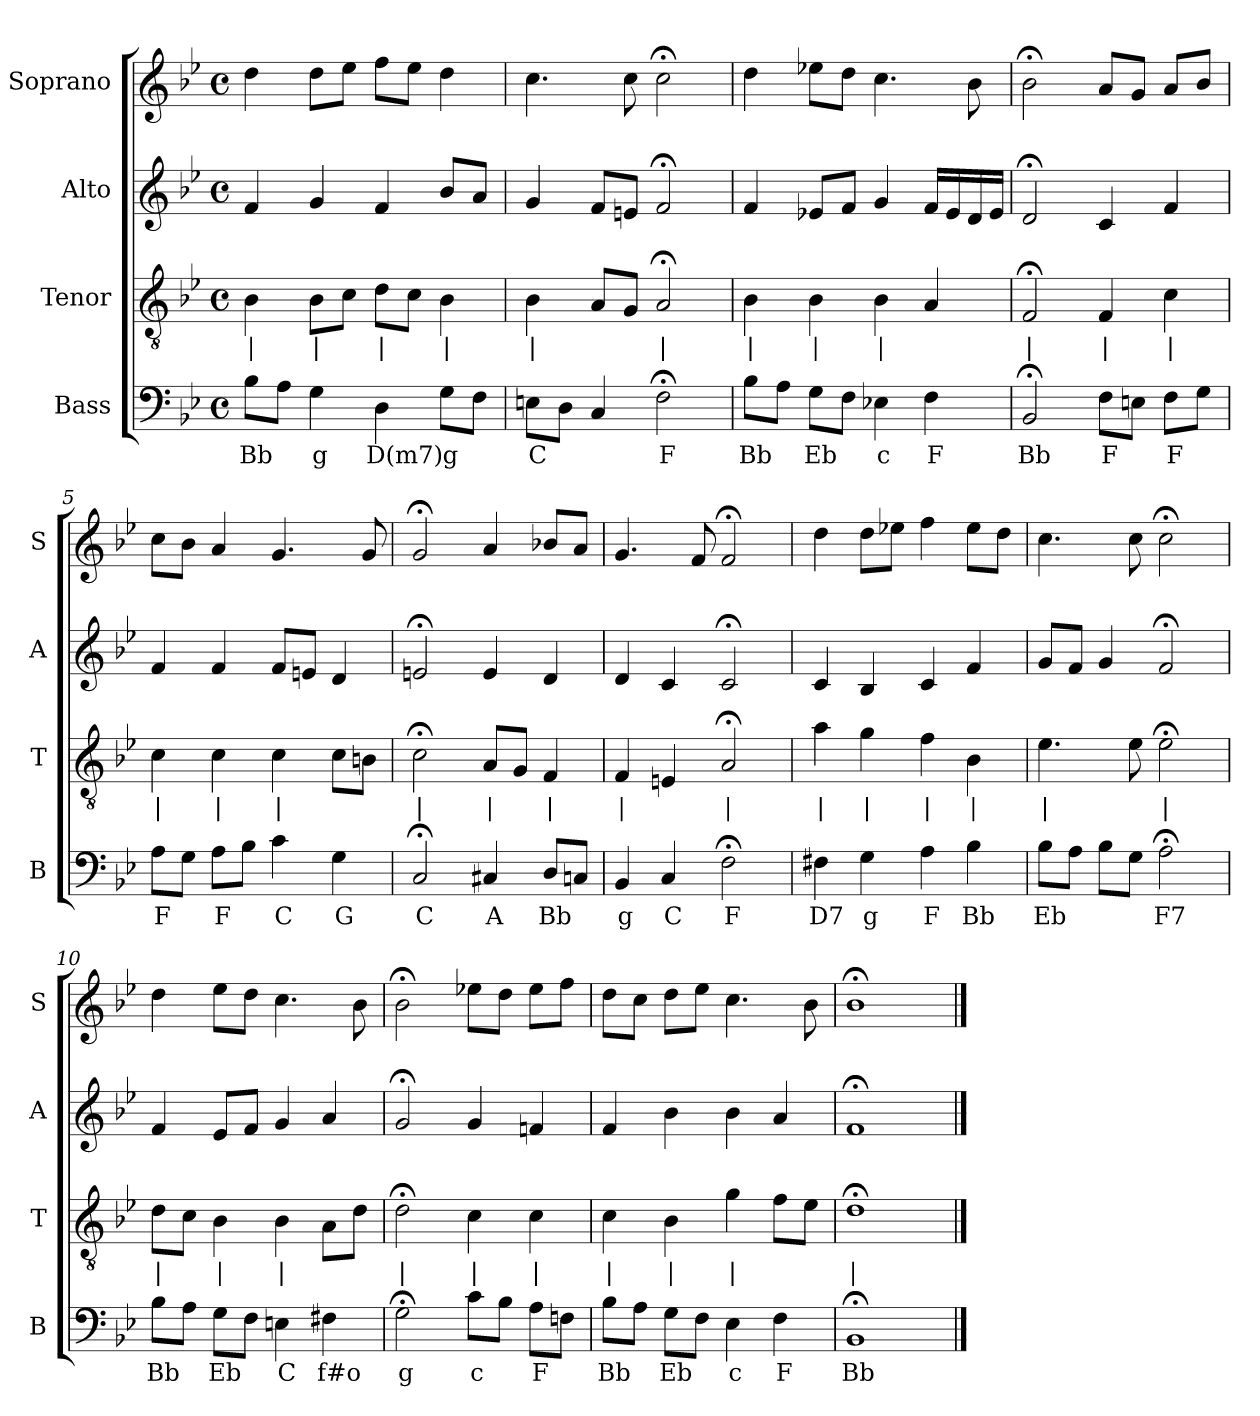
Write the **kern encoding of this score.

**kern	**text	**kern	**text	**kern	**kern
*part4	*part4	*part3	*part3	*part2	*part1
*staff4	*staff4	*staff3	*staff3	*staff2	*staff1
*I"Bass	*	*I"Tenor	*	*I"Alto	*I"Soprano
*I'B	*	*I'T	*	*I'A	*I'S
*clefF4	*	*clefGv2	*	*clefG2	*clefG2
*k[b-e-]	*	*k[b-e-]	*	*k[b-e-]	*k[b-e-]
*B-:	*	*B-:	*	*B-:	*B-:
*M4/4	*	*M4/4	*	*M4/4	*M4/4
*met(c)	*	*met(c)	*	*met(c)	*met(c)
*MM100	*	*MM100	*	*MM100	*MM100
=1	=1	=1	=1	=1	=1
8B-L	Bb	4B-	|	4f	4dd
8AJ	.	.	.	.	.
4G	g	8B-L	|	4g	8ddL
.	.	8cJ	.	.	8ee-J
4D	D(m7)	8dL	|	4f	8ffL
.	.	8cJ	.	.	8ee-J
8GL	g	4B-	|	8b-L	4dd
8FJ	.	.	.	8aJ	.
=2	=2	=2	=2	=2	=2
8EnL	C	4B-	|	4g	4.cc
8DJ	.	.	.	.	.
4C	.	8AL	.	8fL	.
.	.	8GJ	.	8enJ	8cc
2F;<	F	2A;<	|	2f;<	2cc;<
=3	=3	=3	=3	=3	=3
8B-L	Bb	4B-	|	4f	4dd
8AJ	.	.	.	.	.
8GL	Eb	4B-	|	8e-XL	8ee-XL
8FJ	.	.	.	8fJ	8ddJ
4E-X	c	4B-	|	4g	4.cc
4F	F	4A	.	16fLL	.
.	.	.	.	16e-	.
.	.	.	.	16d	8b-
.	.	.	.	16e-JJ	.
=4	=4	=4	=4	=4	=4
2BB-;<	Bb	2F;<	|	2d;<	2b-;<
8FL	F	4F	|	4c	8aL
8EnJ	.	.	.	.	8gJ
8FL	F	4c	|	4f	8aL
8GJ	.	.	.	.	8b-J
=5	=5	=5	=5	=5	=5
8AL	F	4c	|	4f	8ccL
8GJ	.	.	.	.	8b-J
8AL	F	4c	|	4f	4a
8B-J	.	.	.	.	.
4c	C	4c	|	8fL	4.g
.	.	.	.	8enJ	.
4G	G	8cL	.	4d	.
.	.	8BnJ	.	.	8g
=6	=6	=6	=6	=6	=6
2C;<	C	2c;<	|	2en;<	2g;<
4C#X	A	8AL	|	4e	4a
.	.	8GJ	.	.	.
8DL	Bb	4F	|	4d	8b-XL
8CnJ	.	.	.	.	8aJ
=7	=7	=7	=7	=7	=7
4BB-	g	4F	|	4d	4.g
4C	C	4En	.	4c	.
.	.	.	.	.	8f
2F;<	F	2A;<	|	2c;<	2f;<
=8	=8	=8	=8	=8	=8
4F#X	D7	4a	|	4c	4dd
4G	g	4g	|	4B-	8ddL
.	.	.	.	.	8ee-XJ
4A	F	4f	|	4c	4ff
4B-	Bb	4B-	|	4f	8ee-L
.	.	.	.	.	8ddJ
=9	=9	=9	=9	=9	=9
8B-L	Eb	4.e-	|	8gL	4.cc
8AJ	.	.	.	8fJ	.
8B-L	.	.	.	4g	.
8GJ	.	8e-	.	.	8cc
2A;<	F7	2e-;<	|	2f;<	2cc;<
=10	=10	=10	=10	=10	=10
8B-L	Bb	8dL	|	4f	4dd
8AJ	.	8cJ	.	.	.
8GL	Eb	4B-	|	8e-L	8ee-L
8FJ	.	.	.	8fJ	8ddJ
4En	C	4B-	|	4g	4.cc
4F#X	f#o	8AL	.	4a	.
.	.	8dJ	.	.	8b-
=11	=11	=11	=11	=11	=11
2G;<	g	2d;<	|	2g;<	2b-;<
8cL	c	4c	|	4g	8ee-XL
8B-J	.	.	.	.	8ddJ
8AL	F	4c	|	4fn	8ee-L
8FnJ	.	.	.	.	8ffJ
=12	=12	=12	=12	=12	=12
8B-L	Bb	4c	|	4f	8ddL
8AJ	.	.	.	.	8ccJ
8GL	Eb	4B-	|	4b-	8ddL
8FJ	.	.	.	.	8ee-J
4E-	c	4g	|	4b-	4.cc
4F	F	8fL	.	4a	.
.	.	8e-J	.	.	8b-
=13	=13	=13	=13	=13	=13
1BB-;<	Bb	1d;<	|	1f;<	1b-;<
==	==	==	==	==	==
*-	*-	*-	*-	*-	*-
